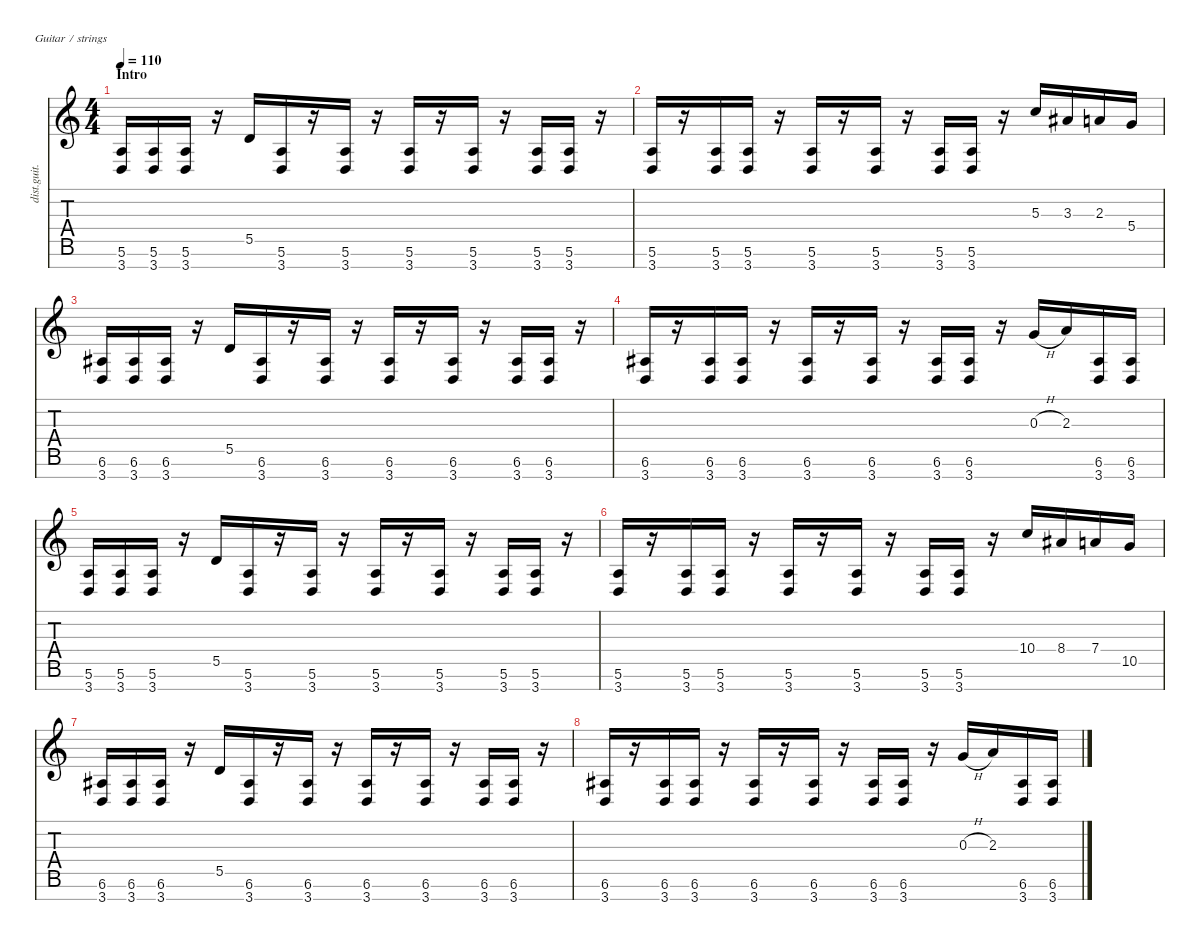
\defaultSystemsLayout 4
\hideDynamics
\bracketExtendMode nobrackets
\otherSystemsTrackNameOrientation horizontal
\track ("Guitar 1" "dist.guit.") {instrument distortionguitar}
\staff {score tabs}
\tuning (E4 B3 G3 D3 A2 E2 B1)
\ts (4 4)
\beaming (8 2 2 2 2)
\section ("" "Intro")
\tempo 110
\clef g2
\ks c
(5.6 3.7).16{dy f instrument distortionguitar beam Up} (5.6 3.7).16{beam Up} (5.6 3.7).16{beam Up} r.16{beam Up} 5.5.16{beam Up} (5.6 3.7).16{beam Up} r.16{beam Up} (5.6 3.7).16{beam Up} r.16{beam Up} (5.6 3.7).16{beam Up} r.16{beam Up} (5.6 3.7).16{beam Up} r.16{beam Up} (5.6 3.7).16{beam Up} (5.6 3.7).16{beam Up} r.16{beam Up} |
(5.6 3.7).16{beam Up} r.16{beam Up} (5.6 3.7).16{beam Up} (5.6 3.7).16{beam Up} r.16{beam Up} (5.6 3.7).16{beam Up} r.16{beam Up} (5.6 3.7).16{beam Up} r.16{beam Up} (5.6 3.7).16{beam Up} (5.6 3.7).16{beam Up} r.16{beam Up} 5.3.16{beam Up} 3.3{acc #}.16{beam Up} 2.3.16{beam Up} 5.4.16{beam Up} |
(6.6{acc #} 3.7).16{beam Up} (6.6{acc #} 3.7).16{beam Up} (6.6{acc #} 3.7).16{beam Up} r.16{beam Up} 5.5.16{beam Up} (6.6{acc #} 3.7).16{beam Up} r.16{beam Up} (6.6{acc #} 3.7).16{beam Up} r.16{beam Up} (6.6{acc #} 3.7).16{beam Up} r.16{beam Up} (6.6{acc #} 3.7).16{beam Up} r.16{beam Up} (6.6{acc #} 3.7).16{beam Up} (6.6{acc #} 3.7).16{beam Up} r.16{beam Up} |
(6.6{acc #} 3.7).16{beam Up} r.16{beam Up} (6.6{acc #} 3.7).16{beam Up} (6.6{acc #} 3.7).16{beam Up} r.16{beam Up} (6.6{acc #} 3.7).16{beam Up} r.16{beam Up} (6.6{acc #} 3.7).16{beam Up} r.16{beam Up} (6.6{acc #} 3.7).16{beam Up} (6.6{acc #} 3.7).16{beam Up} r.16{beam Up} 0.3{h}.16{beam Up} 2.3.16{beam Up} (6.6{acc #} 3.7).16{beam Up} (6.6{acc #} 3.7).16{beam Up} |
(5.6 3.7).16{beam Up} (5.6 3.7).16{beam Up} (5.6 3.7).16{beam Up} r.16{beam Up} 5.5.16{beam Up} (5.6 3.7).16{beam Up} r.16{beam Up} (5.6 3.7).16{beam Up} r.16{beam Up} (5.6 3.7).16{beam Up} r.16{beam Up} (5.6 3.7).16{beam Up} r.16{beam Up} (5.6 3.7).16{beam Up} (5.6 3.7).16{beam Up} r.16{beam Up} |
(5.6 3.7).16{beam Up} r.16{beam Up} (5.6 3.7).16{beam Up} (5.6 3.7).16{beam Up} r.16{beam Up} (5.6 3.7).16{beam Up} r.16{beam Up} (5.6 3.7).16{beam Up} r.16{beam Up} (5.6 3.7).16{beam Up} (5.6 3.7).16{beam Up} r.16{beam Up} 10.4.16{beam Up} 8.4{acc #}.16{beam Up} 7.4.16{beam Up} 10.5.16{beam Up} |
(6.6{acc #} 3.7).16{beam Up} (6.6{acc #} 3.7).16{beam Up} (6.6{acc #} 3.7).16{beam Up} r.16{beam Up} 5.5.16{beam Up} (6.6{acc #} 3.7).16{beam Up} r.16{beam Up} (6.6{acc #} 3.7).16{beam Up} r.16{beam Up} (6.6{acc #} 3.7).16{beam Up} r.16{beam Up} (6.6{acc #} 3.7).16{beam Up} r.16{beam Up} (6.6{acc #} 3.7).16{beam Up} (6.6{acc #} 3.7).16{beam Up} r.16{beam Up} |
(6.6{acc #} 3.7).16{beam Up} r.16{beam Up} (6.6{acc #} 3.7).16{beam Up} (6.6{acc #} 3.7).16{beam Up} r.16{beam Up} (6.6{acc #} 3.7).16{beam Up} r.16{beam Up} (6.6{acc #} 3.7).16{beam Up} r.16{beam Up} (6.6{acc #} 3.7).16{beam Up} (6.6{acc #} 3.7).16{beam Up} r.16{beam Up} 0.3{h}.16{beam Up} 2.3.16{beam Up} (6.6{acc #} 3.7).16{beam Up} (6.6{acc #} 3.7).16{beam Up}
